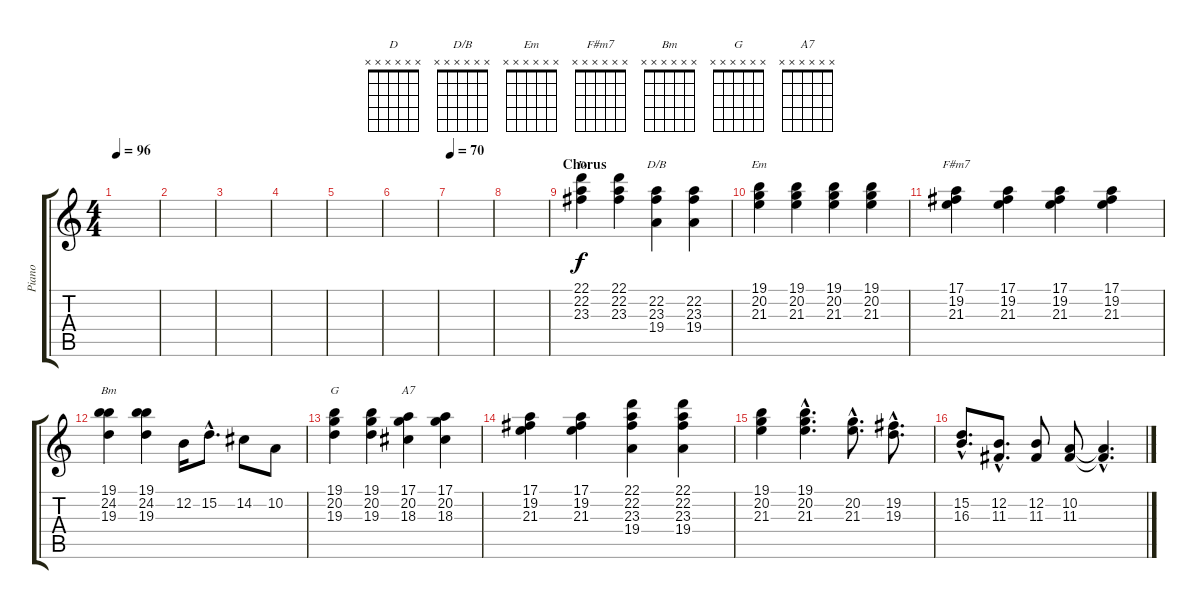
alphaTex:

\track ("Piano" "Piano") {instrument brightacousticpiano}
\staff {score tabs}
\tuning (E4 B3 G3 D3 A2 E2) {hide}
\chord ("D" x x x x x x)
\chord ("D/B" x x x x x x)
\chord ("Em" x x x x x x)
\chord ("F#m7" x x x x x x)
\chord ("Bm" x x x x x x)
\chord ("G" x x x x x x)
\chord ("A7" x x x x x x)
\ts (4 4)
\tempo 96
\clef g2
\ks c
|
|
|
|
|
|
\tempo 70
|
|
\section ("" "Chorus")
(22.1 22.2 23.3).4{ch "D"} (22.1 22.2 23.3).4 (22.2 23.3 19.4).4{ch "D/B"} (22.2 23.3 19.4).4 |
(19.1 20.2 21.3).4{ch "Em"} (19.1 20.2 21.3).4 (19.1 20.2 21.3).4 (19.1 20.2 21.3).4 |
(17.1 19.2 21.3).4{ch "F#m7"} (17.1 19.2 21.3).4 (17.1 19.2 21.3).4 (17.1 19.2 21.3).4 |
(19.1 24.2 19.3).4{ch "Bm"} (19.1 24.2 19.3).4 12.2.16{volume 13} 15.2{hac}.8{d} 14.2.8 10.2.8 |
(19.1 20.2 19.3).4{ch "G" volume 10} (19.1 20.2 19.3).4 (17.1 20.2 18.3).4{ch "A7"} (17.1 20.2 18.3).4 |
(17.1 19.2 21.3).4 (17.1 19.2 21.3).4 (22.1 22.2 23.3 19.4).4 (22.1 22.2 23.3 19.4).4 |
(19.1 20.2 21.3).4 (19.1{hac} 20.2{hac} 21.3{hac}).4{d} (20.2{hac} 21.3{hac}).8{d} (19.2{hac} 19.3{hac}).8{d} |
(15.2{hac} 16.3{hac}).8{d} (12.2{hac} 11.3{hac}).8{d} (12.2 11.3).8 (10.2 11.3).8 (10.2{hac t} 11.3{hac t}).4{d}
